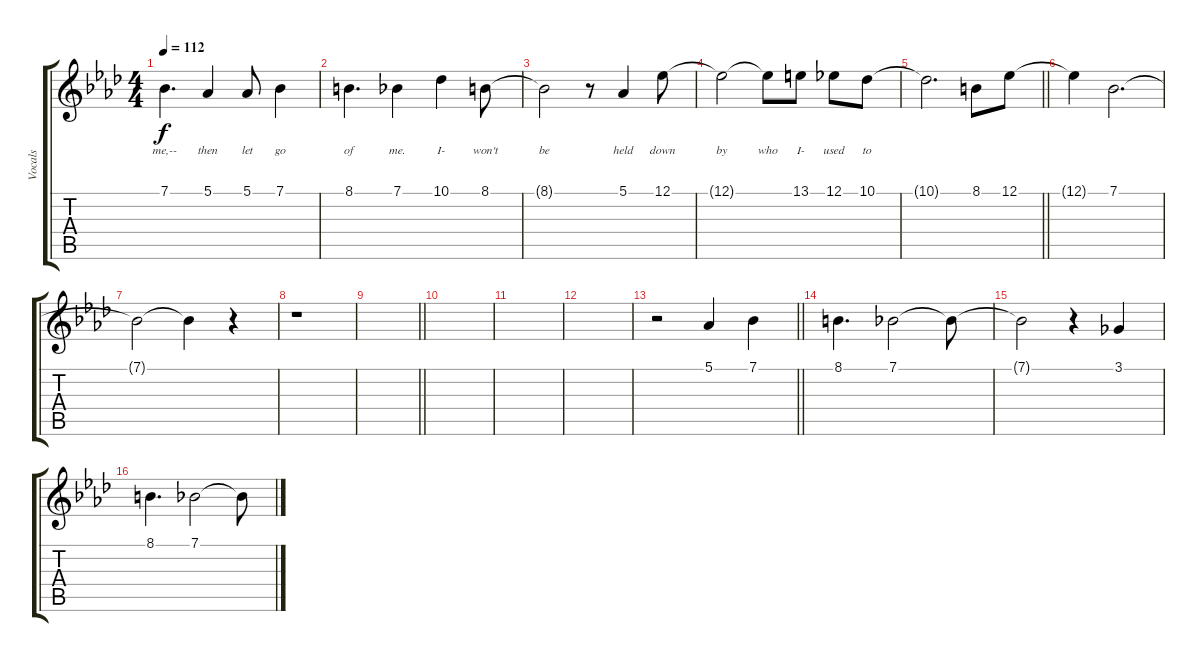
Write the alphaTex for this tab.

\track ("Vocals" "Vocals") {instrument violin}
\staff {score tabs}
\tuning (Eb4 Bb3 Gb3 Db3 Ab2 Db2) {hide}
\ts (4 4)
\tempo 112
\clef g2
\ks ab
7.1.4{d lyrics (0 "me,--") lyrics (1 "") lyrics (2 "") lyrics (3 "") lyrics (4 "") dy f} 5.1.4{lyrics (0 "then") lyrics (1 "") lyrics (2 "") lyrics (3 "") lyrics (4 "")} 5.1.8{lyrics (0 "let") lyrics (1 "") lyrics (2 "") lyrics (3 "") lyrics (4 "")} 7.1.4{lyrics (0 "go") lyrics (1 "") lyrics (2 "") lyrics (3 "") lyrics (4 "")} |
8.1.4{d lyrics (0 "of") lyrics (1 "") lyrics (2 "") lyrics (3 "") lyrics (4 "")} 7.1.4{lyrics (0 "me.") lyrics (1 "") lyrics (2 "") lyrics (3 "") lyrics (4 "")} 10.1.4{lyrics (0 "I-") lyrics (1 "") lyrics (2 "") lyrics (3 "") lyrics (4 "")} 8.1.8{lyrics (0 "won't") lyrics (1 "") lyrics (2 "") lyrics (3 "") lyrics (4 "")} |
8.1{t}.2{lyrics (0 "be") lyrics (1 "") lyrics (2 "") lyrics (3 "") lyrics (4 "")} r.8 5.1.4{lyrics (0 "held") lyrics (1 "") lyrics (2 "") lyrics (3 "") lyrics (4 "")} 12.1.8{lyrics (0 "down") lyrics (1 "") lyrics (2 "") lyrics (3 "") lyrics (4 "")} |
12.1{t}.2{lyrics (0 "by") lyrics (1 "") lyrics (2 "") lyrics (3 "") lyrics (4 "")} 12.1{t}.8{lyrics (0 "who") lyrics (1 "") lyrics (2 "") lyrics (3 "") lyrics (4 "")} 13.1.8{lyrics (0 "I-") lyrics (1 "") lyrics (2 "") lyrics (3 "") lyrics (4 "")} 12.1.8{lyrics (0 "used") lyrics (1 "") lyrics (2 "") lyrics (3 "") lyrics (4 "")} 10.1.8{lyrics (0 "to") lyrics (1 "") lyrics (2 "") lyrics (3 "") lyrics (4 "")} |
\barLineRight lightlight
10.1{t}.2{d} 8.1.8 12.1.8 |
12.1{t}.4 7.1.2{d} |
7.1{t}.2 7.1{t}.4 r.4 |
r.1 |
\barLineRight lightlight
|
|
|
|
\barLineRight lightlight
r.2 5.1.4 7.1.4 |
8.1.4{d} 7.1.2 7.1{t}.8 |
7.1{t}.2 r.4 3.1.4 |
8.1.4{d} 7.1.2 7.1{t}.8
